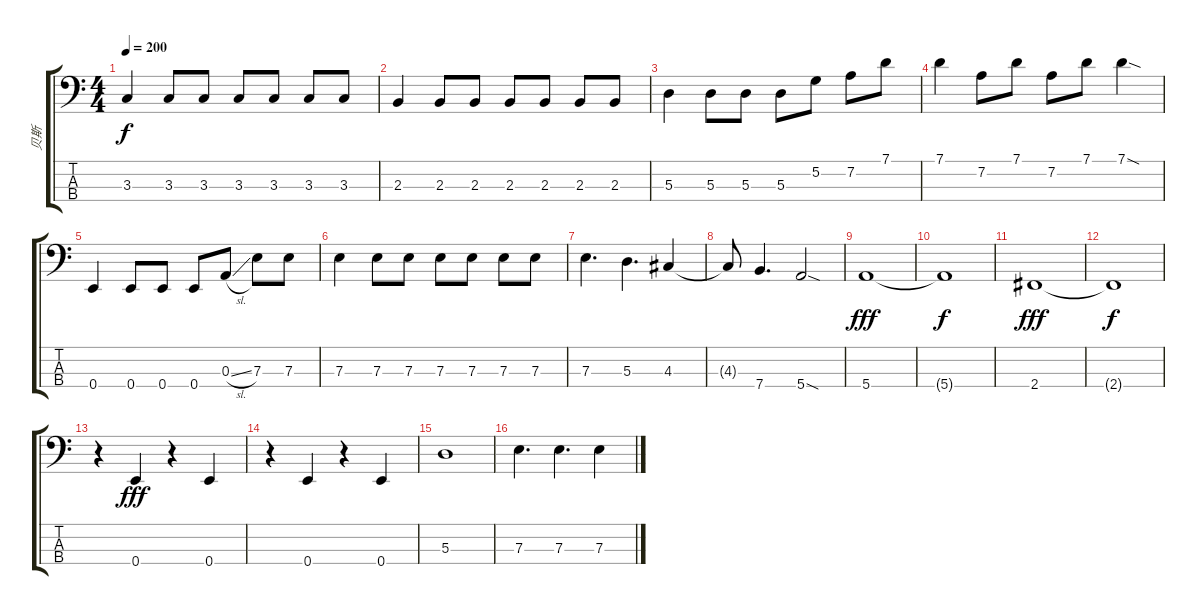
\track ("贝斯" "贝斯") {instrument electricbassfinger}
\staff {score tabs}
\tuning (G2 D2 A1 E1) {hide}
\ts (4 4)
\tempo 200
\clef f4
\ks c
3.3.4{dy f} 3.3.8 3.3.8 3.3.8 3.3.8 3.3.8 3.3.8 |
2.3.4 2.3.8 2.3.8 2.3.8 2.3.8 2.3.8 2.3.8 |
5.3.4 5.3.8 5.3.8 5.3.8 5.2.8 7.2.8 7.1.8 |
7.1.4 7.2.8 7.1.8 7.2.8 7.1.8 7.1{sod}.4 |
0.4.4 0.4.8 0.4.8 0.4.8 0.3{sl}.8 7.3.8 7.3.8 |
7.3.4 7.3.8 7.3.8 7.3.8 7.3.8 7.3.8 7.3.8 |
7.3.4{d} 5.3.4{d} 4.3.4 |
4.3{t}.8 7.4.4{d} 5.4{sod}.2 |
5.4.1{dy fff} |
5.4{t}.1{dy f} |
2.4.1{dy fff} |
2.4{t}.1{dy f} |
r.4 0.4.4{dy fff} r.4 0.4.4 |
r.4 0.4.4 r.4 0.4.4 |
5.3.1 |
7.3.4{d} 7.3.4{d} 7.3.4
